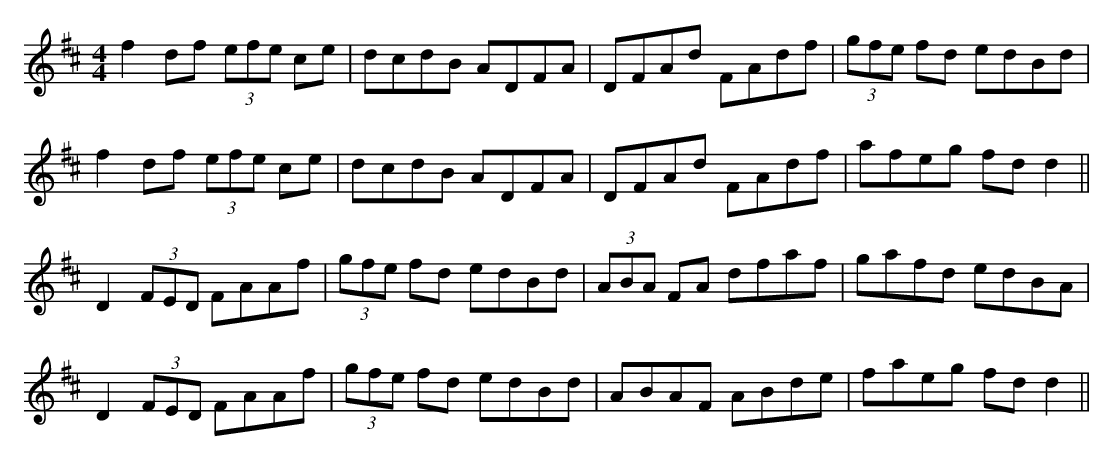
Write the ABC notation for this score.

X:1
M:4/4
K:D
f2 df (3efe ce|dcdB ADFA|DFAd FAdf|(3gfe fd edBd|
f2df (3efe ce|dcdB ADFA|DFAd FAdf|afeg fd d2||
D2 (3FED FAAf|(3gfe fd edBd|(3ABA FA dfaf|gafd edBA|
D2 (3FED FAAf|(3gfe fd edBd|ABAF ABde|faeg fd d2||
